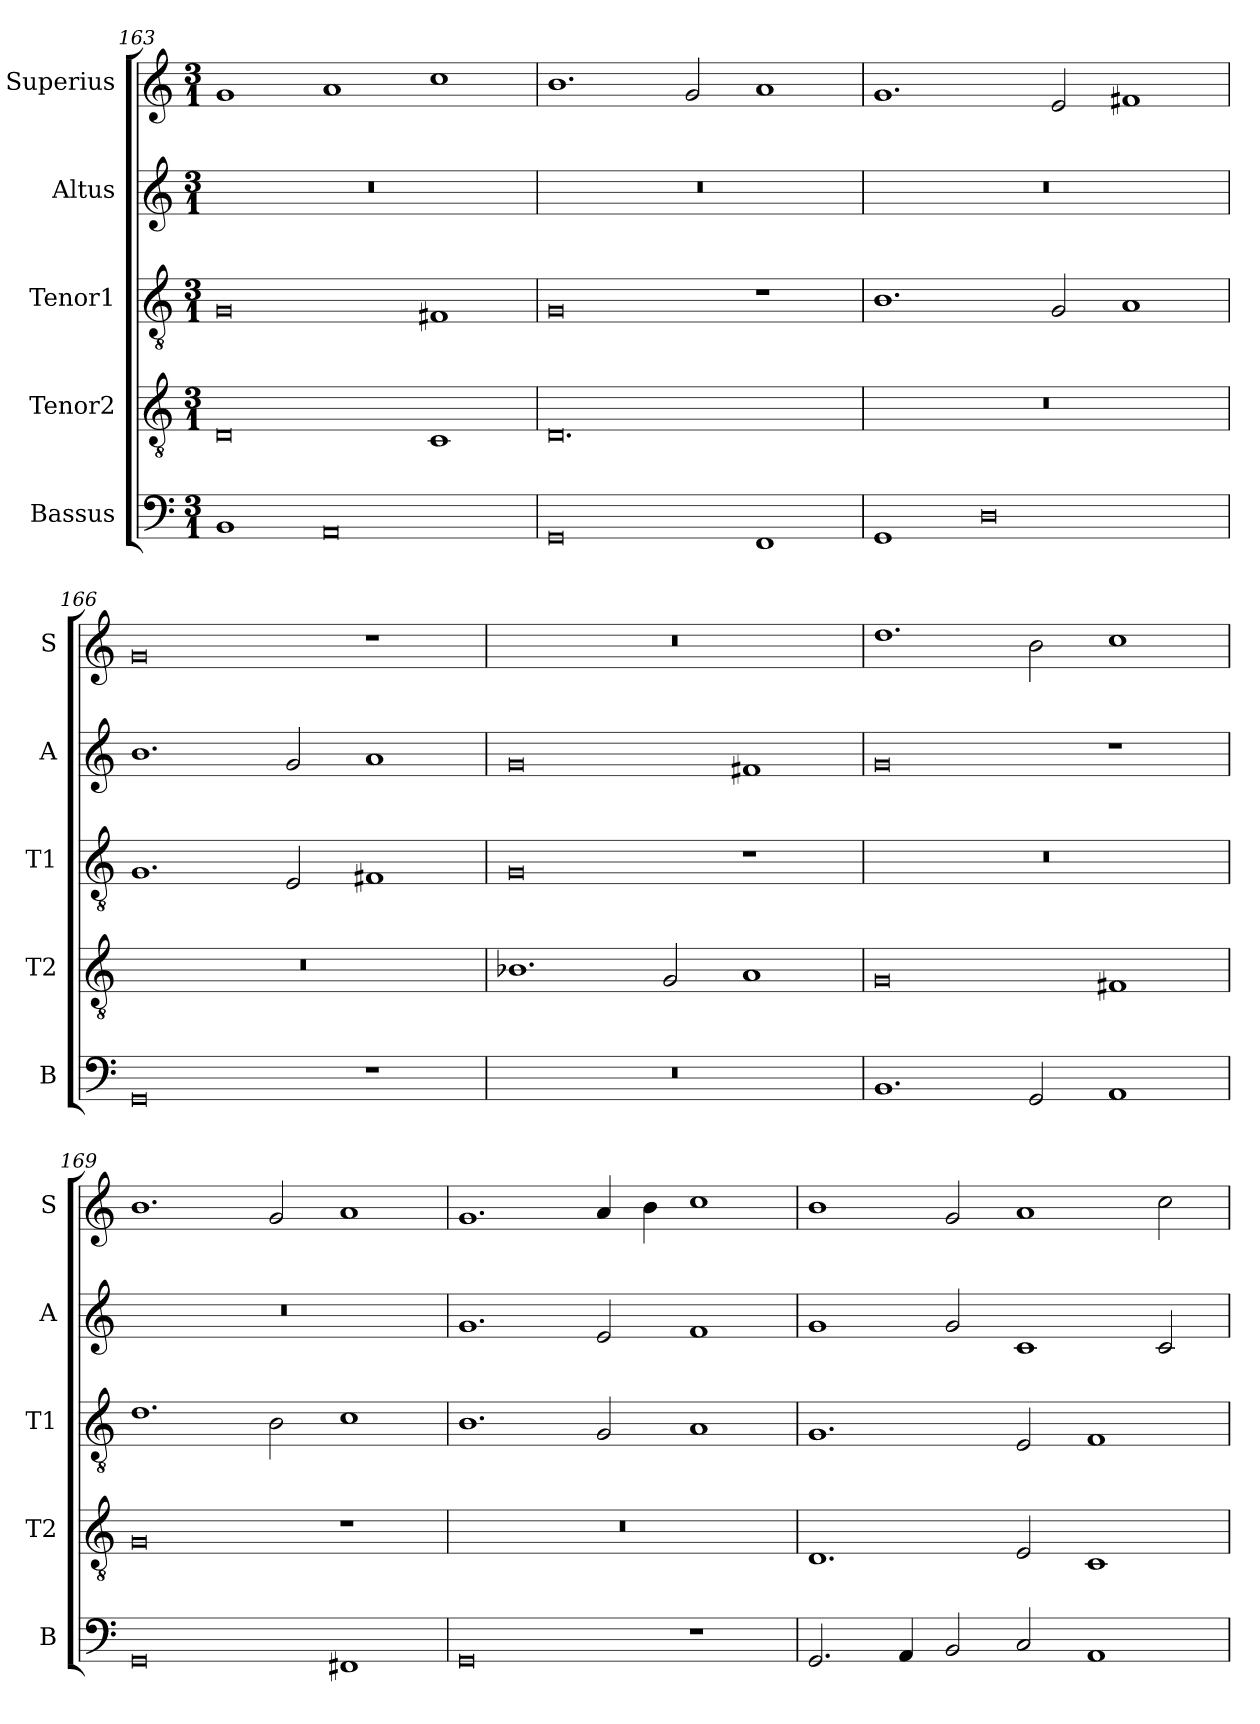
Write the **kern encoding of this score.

**kern	**kern	**kern	**kern	**kern
*part5	*part4	*part3	*part2	*part1
*staff5	*staff4	*staff3	*staff2	*staff1
*I"Bassus	*I"Tenor2	*I"Tenor1	*I"Altus	*I"Superius
*I'B	*I'T2	*I'T1	*I'A	*I'S
*clefF4	*clefGv2	*clefGv2	*clefG2	*clefG2
*k[]	*k[]	*k[]	*k[]	*k[]
*M3/1	*M3/1	*M3/1	*M3/1	*M3/1
=163	=163	=163	=163	=163
1BB	0D	0G	0.r	1g
0AA	.	.	.	1a
.	1C	1F#X	.	1cc
=164	=164	=164	=164	=164
0GG	0.D	0G	0.r	1.b
.	.	.	.	2g/
1FF	.	1r	.	1a
=165	=165	=165	=165	=165
1GG	0.r	1.B	0.r	1.g
0D	.	.	.	.
.	.	2G/	.	2e/
.	.	1A	.	1f#X
=166	=166	=166	=166	=166
0GG	0.r	1.G	1.b	0g
.	.	2E/	2g/	.
1r	.	1F#X	1a	1r
=167	=167	=167	=167	=167
0.r	1.B-X	0G	0g	0.r
.	2G/	.	.	.
.	1A	1r	1f#X	.
=168	=168	=168	=168	=168
1.BB	0G	0.r	0g	1.dd
2GG/	.	.	.	2b\
1AA	1F#X	.	1r	1cc
=169	=169	=169	=169	=169
0GG	0G	1.d	0.r	1.b
.	.	2B\	.	2g/
1FF#X	1r	1c	.	1a
=170	=170	=170	=170	=170
0GG	0.r	1.B	1.g	1.g
.	.	2G/	2e/	4a/
.	.	.	.	4b\
1r	.	1A	1f	1cc
=171	=171	=171	=171	=171
2.GG/	1.D	1.G	1g	1b
4AA/	.	.	.	.
2BB/	.	.	2g/	2g/
2C/	2E/	2E/	1c	1a
1AA	1C	1F	.	.
.	.	.	2c/	2cc\
=	=	=	=	=
*-	*-	*-	*-	*-
